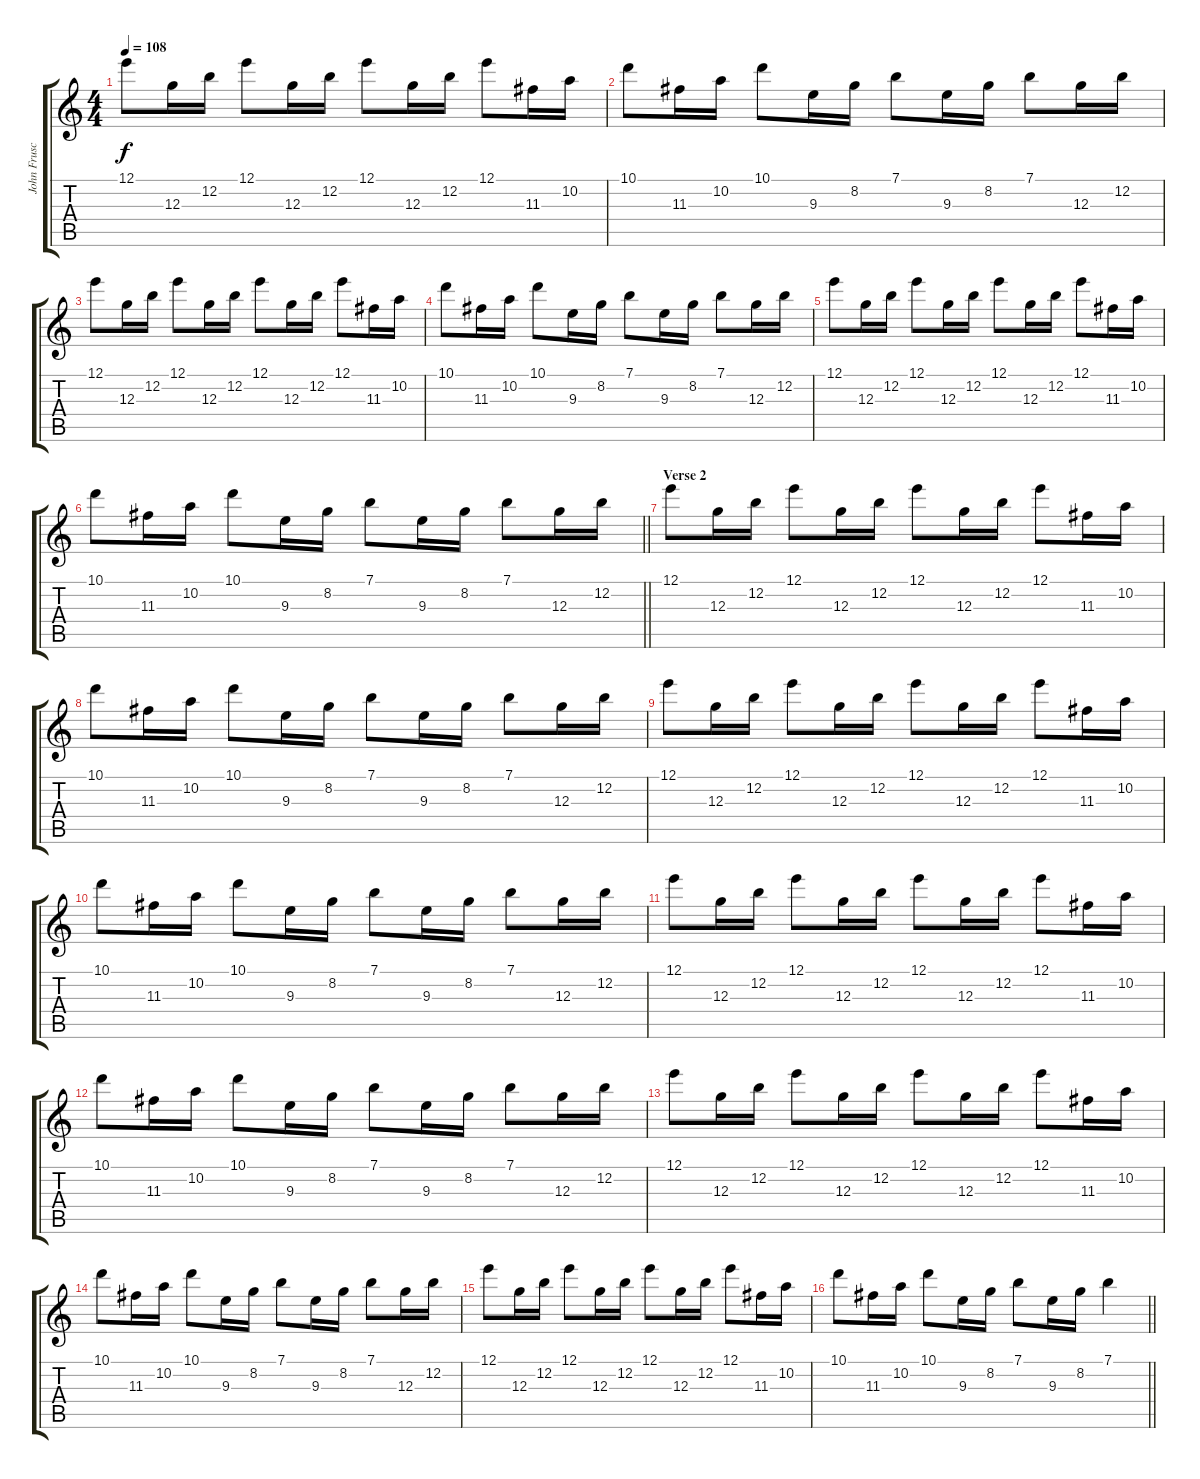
\track ("John Frusciante | Gtr. 1" "John Frusc") {instrument electricguitarjazz}
\staff {score tabs}
\tuning (E4 B3 G3 D3 A2 E2) {hide}
\ts (4 4)
\tempo 108
\clef g2
\ks c
12.1.8{dy f} 12.3.16 12.2.16 12.1.8 12.3.16 12.2.16 12.1.8 12.3.16 12.2.16 12.1.8 11.3.16 10.2.16 |
10.1.8 11.3.16 10.2.16 10.1.8 9.3.16 8.2.16 7.1.8 9.3.16 8.2.16 7.1.8 12.3.16 12.2.16 |
12.1.8 12.3.16 12.2.16 12.1.8 12.3.16 12.2.16 12.1.8 12.3.16 12.2.16 12.1.8 11.3.16 10.2.16 |
10.1.8 11.3.16 10.2.16 10.1.8 9.3.16 8.2.16 7.1.8 9.3.16 8.2.16 7.1.8 12.3.16 12.2.16 |
12.1.8 12.3.16 12.2.16 12.1.8 12.3.16 12.2.16 12.1.8 12.3.16 12.2.16 12.1.8 11.3.16 10.2.16 |
\barLineRight lightlight
10.1.8 11.3.16 10.2.16 10.1.8 9.3.16 8.2.16 7.1.8 9.3.16 8.2.16 7.1.8 12.3.16 12.2.16 |
\section ("" "Verse 2")
12.1.8 12.3.16 12.2.16 12.1.8 12.3.16 12.2.16 12.1.8 12.3.16 12.2.16 12.1.8 11.3.16 10.2.16 |
10.1.8 11.3.16 10.2.16 10.1.8 9.3.16 8.2.16 7.1.8 9.3.16 8.2.16 7.1.8 12.3.16 12.2.16 |
12.1.8 12.3.16 12.2.16 12.1.8 12.3.16 12.2.16 12.1.8 12.3.16 12.2.16 12.1.8 11.3.16 10.2.16 |
10.1.8 11.3.16 10.2.16 10.1.8 9.3.16 8.2.16 7.1.8 9.3.16 8.2.16 7.1.8 12.3.16 12.2.16 |
12.1.8 12.3.16 12.2.16 12.1.8 12.3.16 12.2.16 12.1.8 12.3.16 12.2.16 12.1.8 11.3.16 10.2.16 |
10.1.8 11.3.16 10.2.16 10.1.8 9.3.16 8.2.16 7.1.8 9.3.16 8.2.16 7.1.8 12.3.16 12.2.16 |
12.1.8 12.3.16 12.2.16 12.1.8 12.3.16 12.2.16 12.1.8 12.3.16 12.2.16 12.1.8 11.3.16 10.2.16 |
10.1.8 11.3.16 10.2.16 10.1.8 9.3.16 8.2.16 7.1.8 9.3.16 8.2.16 7.1.8 12.3.16 12.2.16 |
12.1.8 12.3.16 12.2.16 12.1.8 12.3.16 12.2.16 12.1.8 12.3.16 12.2.16 12.1.8 11.3.16 10.2.16 |
\barLineRight lightlight
10.1.8 11.3.16 10.2.16 10.1.8 9.3.16 8.2.16 7.1.8 9.3.16 8.2.16 7.1.4
